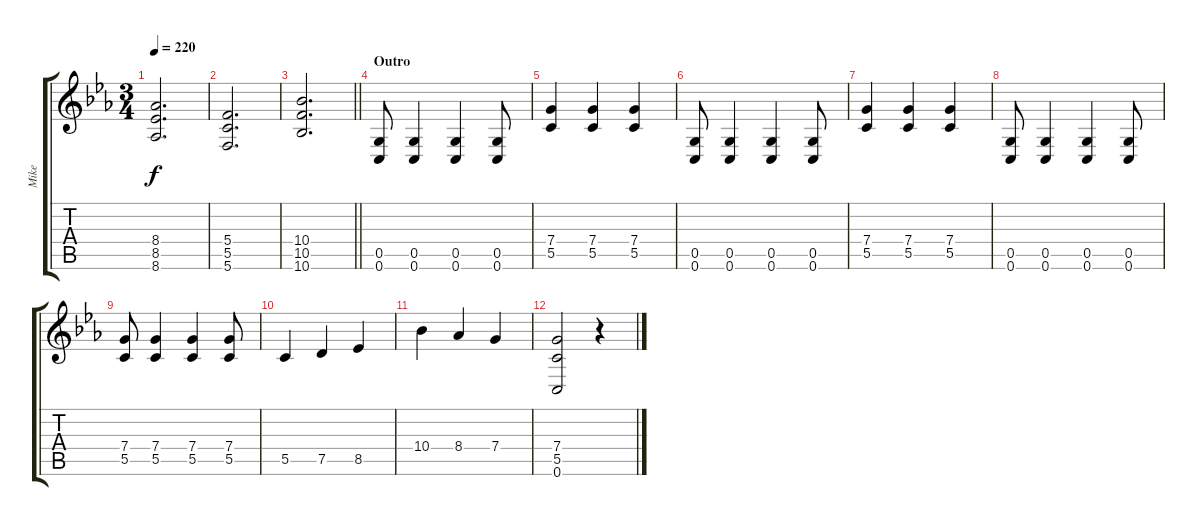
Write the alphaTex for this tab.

\track ("Mike" "Mike") {instrument distortionguitar}
\staff {score tabs}
\tuning (D4 A3 F3 C3 G2 C2) {hide}
\ts (3 4)
\tempo 220
\clef g2
\ks cminor
(8.4{t} 8.5{t} 8.6{t}).2{d dy f} |
(5.4 5.5 5.6).2{d} |
\barLineRight lightlight
(10.4 10.5 10.6).2{d} |
\section ("" "Outro")
(0.5 0.6).8 (0.5 0.6).4 (0.5 0.6).4 (0.5 0.6).8 |
(7.4 5.5).4 (7.4 5.5).4 (7.4 5.5).4 |
(0.5 0.6).8 (0.5 0.6).4 (0.5 0.6).4 (0.5 0.6).8 |
(7.4 5.5).4 (7.4 5.5).4 (7.4 5.5).4 |
(0.5 0.6).8 (0.5 0.6).4 (0.5 0.6).4 (0.5 0.6).8 |
(7.4 5.5).8 (7.4 5.5).4 (7.4 5.5).4 (7.4 5.5).8 |
5.5.4 7.5.4 8.5.4 |
10.4.4 8.4.4 7.4.4 |
(7.4 5.5 0.6).2 r.4
